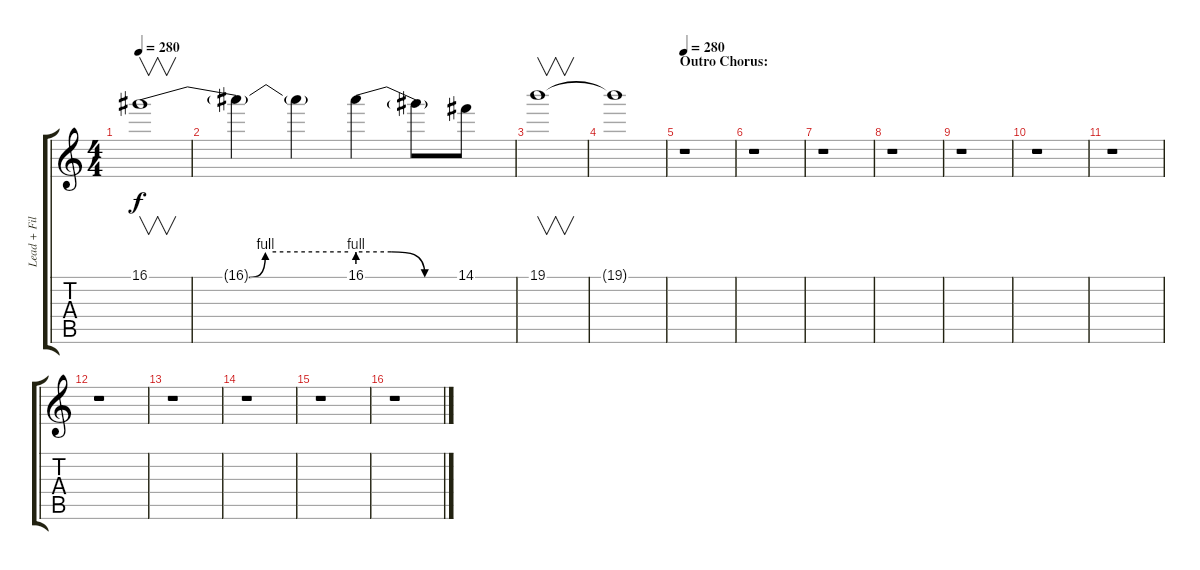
\track ("Lead + Fills" "Lead + Fil") {instrument overdrivenguitar}
\staff {score tabs}
\tuning (E4 B3 G3 D3 A2 E2) {hide}
\ts (4 4)
\tempo 280
\clef g2
\ks c
16.1{be (custom 0 0 30 0 35 4 60 4)}.1{v dy f} |
16.1{t}.4 16.1{t}.4 16.1{be (custom 0 4 20 4 40 0 60 0)}.4 16.1{t}.8 14.1.8 |
19.1.1{v} |
19.1{t}.1 |
\section ("" "Outro Chorus:")
\tempo 280
r.1 |
r.1 |
r.1 |
r.1 |
r.1 |
r.1 |
r.1 |
r.1 |
r.1 |
r.1 |
r.1 |
r.1
